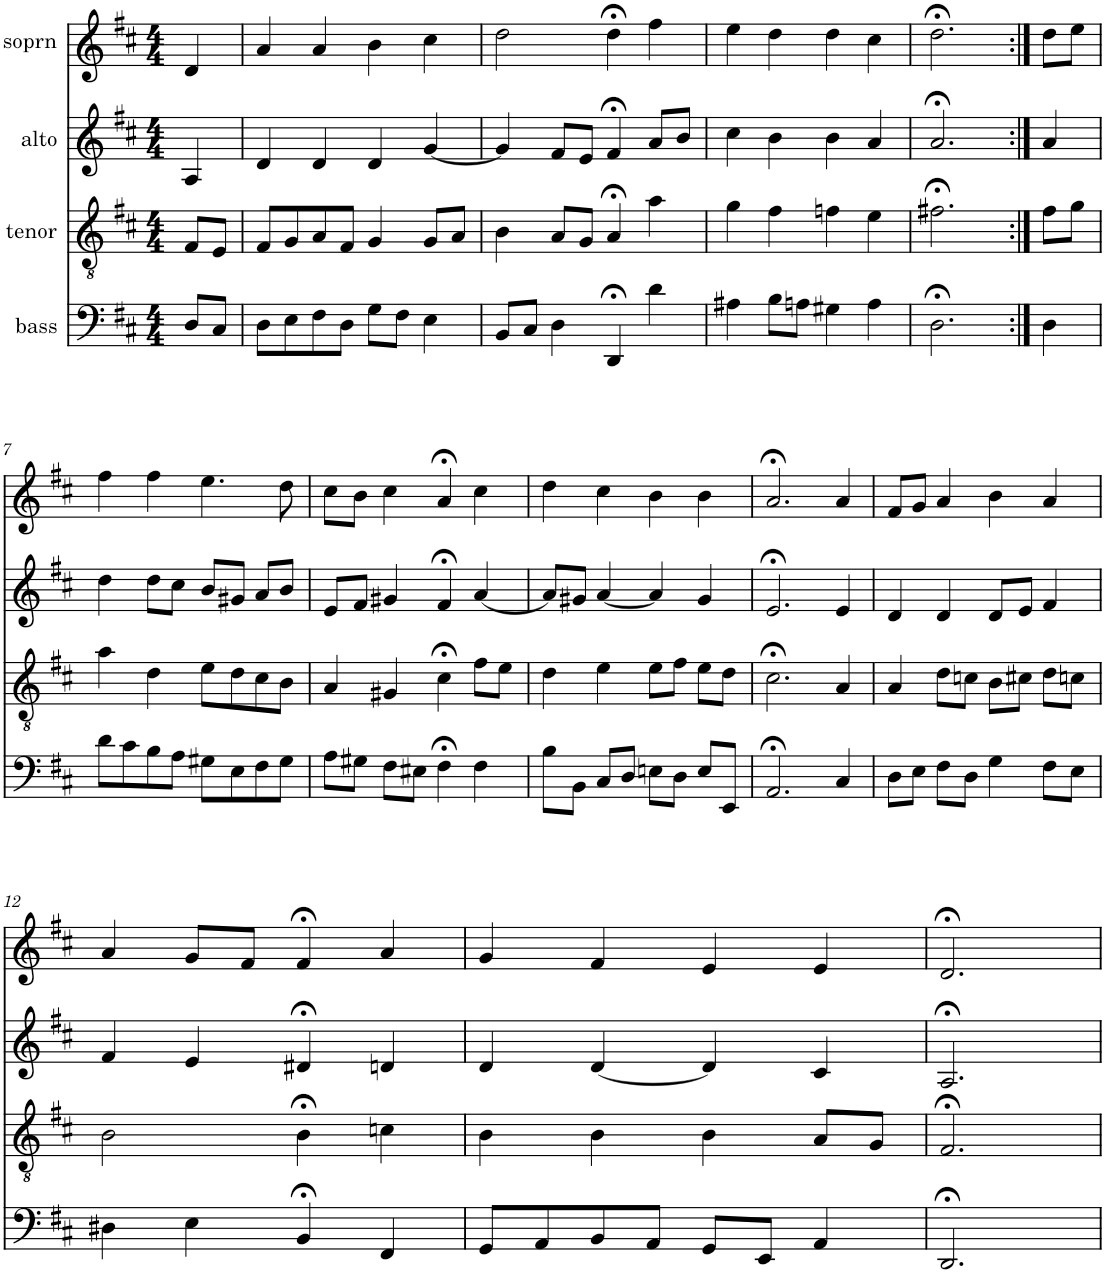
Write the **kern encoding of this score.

**kern	**kern	**kern	**kern
*part4	*part3	*part2	*part1
*staff4	*staff3	*staff2	*staff1
*I"bass	*I"tenor	*I"alto	*I"soprn
*clefF4	*clefGv2	*clefG2	*clefG2
*k[f#c#]	*k[f#c#]	*k[f#c#]	*k[f#c#]
*D:	*D:	*D:	*D:
*M4/4	*M4/4	*M4/4	*M4/4
=1	=1	=1	=1
8D/L	8F#/L	4A/	4d/
8C#/J	8E/J	.	.
=2	=2	=2	=2
8D\L	8F#/L	4d/	4a/
8E\	8G/	.	.
8F#\	8A/	4d/	4a/
8D\J	8F#/J	.	.
8G\L	4G/	4d/	4b\
8F#\J	.	.	.
4E\	8G/L	[4g/	4cc#\
.	8A/J	.	.
=3	=3	=3	=3
8BB/L	4B\	4g/]	2dd\
8C#/J	.	.	.
4D\	8A/L	8f#/L	.
.	8G/J	8e/J	.
4DD;</	4A;</	4f#;</	4dd;<\
4d\	4a\	8a/L	4ff#\
.	.	8b/J	.
=4	=4	=4	=4
4A#X\	4g\	4cc#\	4ee\
8B\L	4f#\	4b\	4dd\
8An\J	.	.	.
4G#X\	4fn\	4b\	4dd\
4A\	4e\	4a/	4cc#\
=5	=5	=5	=5
2.D;<\	2.f#X;<\	2.a;</	2.dd;<\
=6:|!	=6:|!	=6:|!	=6:|!
4D\	8f#\L	4a/	8dd\L
.	8g\J	.	8ee\J
!!LO:LB:g=z
=7	=7	=7	=7
8d\L	4a\	4dd\	4ff#\
8c#\	.	.	.
8B\	4d\	8dd\L	4ff#\
8A\J	.	8cc#\J	.
8G#X\L	8e\L	8b/L	4.ee\
8E\	8d\	8g#X/J	.
8F#\	8c#\	8a/L	.
8G#\J	8B\J	8b/J	8dd\
=8	=8	=8	=8
8A\L	4A/	8e/L	8cc#\L
8G#X\J	.	8f#/J	8b\J
8F#\L	4G#X/	4g#X/	4cc#\
8E#X\J	.	.	.
4F#;<\	4c#;<\	4f#;</	4a;</
4F#\	8f#\L	[4a/	4cc#\
.	8e\J	.	.
=9	=9	=9	=9
8B\L	4d\	8a/L]	4dd\
8BB\J	.	8g#X/J	.
8C#/L	4e\	[4a/	4cc#\
8D/J	.	.	.
8En\L	8e\L	4a/]	4b\
8D\J	8f#\J	.	.
8E/L	8e\L	4g#/	4b\
8EE/J	8d\J	.	.
=10	=10	=10	=10
2.AA;</	2.c#;<\	2.e;</	2.a;</
4C#/	4A/	4e/	4a/
=11	=11	=11	=11
8D\L	4A/	4d/	8f#/L
8E\J	.	.	8g/J
8F#\L	8d\L	4d/	4a/
8D\J	8cn\J	.	.
4G\	8B\L	8d/L	4b\
.	8c#X\J	8e/J	.
8F#\L	8d\L	4f#/	4a/
8E\J	8cn\J	.	.
!!LO:LB:g=z
=12	=12	=12	=12
4D#X\	2B\	4f#/	4a/
4E\	.	4e/	8g/L
.	.	.	8f#/J
4BB;</	4B;<\	4d#X;</	4f#;</
4FF#/	4cn\	4dn/	4a/
=13	=13	=13	=13
8GG/L	4B\	4d/	4g/
8AA/	.	.	.
8BB/	4B\	[4d/	4f#/
8AA/J	.	.	.
8GG/L	4B\	4d/]	4e/
8EE/J	.	.	.
4AA/	8A/L	4c#/	4e/
.	8G/J	.	.
=14	=14	=14	=14
2.DD;</	2.F#;</	2.A;</	2.d;</
=	=	=	=
*-	*-	*-	*-
